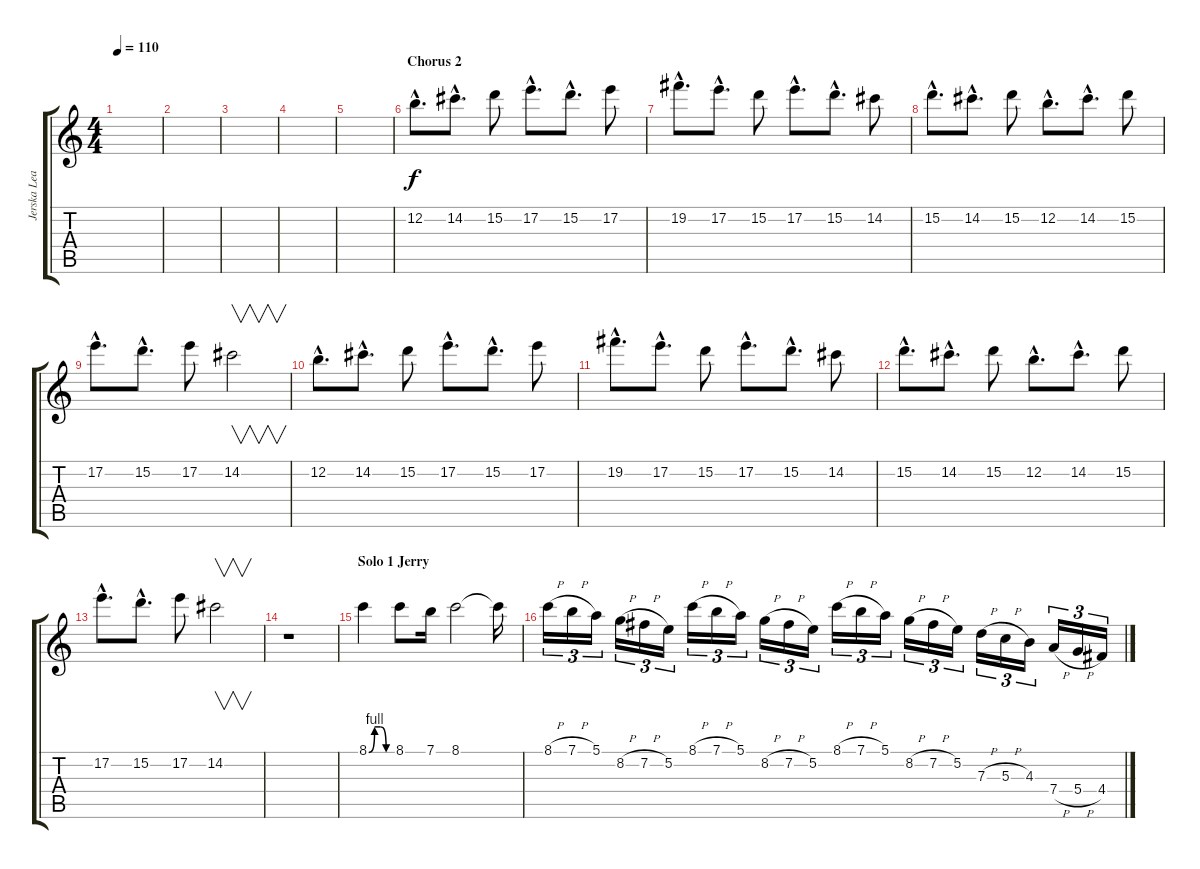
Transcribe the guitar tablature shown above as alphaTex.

\track ("Jerska Lead" "Jerska Lea") {instrument distortionguitar}
\staff {score tabs}
\tuning (E4 B3 G3 D3 A2 E2) {hide}
\ts (4 4)
\tempo 110
\clef g2
\ks c
|
|
|
|
|
\section ("" "Chorus 2")
12.2{hac}.8{d} 14.2{hac}.8{d} 15.2.8 17.2{hac}.8{d} 15.2{hac}.8{d} 17.2.8 |
19.2{hac}.8{d} 17.2{hac}.8{d} 15.2.8 17.2{hac}.8{d} 15.2{hac}.8{d} 14.2.8 |
15.2{hac}.8{d} 14.2{hac}.8{d} 15.2.8 12.2{hac}.8{d} 14.2{hac}.8{d} 15.2.8 |
17.2{hac}.8{d} 15.2{hac}.8{d} 17.2.8 14.2.2{v} |
12.2{hac}.8{d} 14.2{hac}.8{d} 15.2.8 17.2{hac}.8{d} 15.2{hac}.8{d} 17.2.8 |
19.2{hac}.8{d} 17.2{hac}.8{d} 15.2.8 17.2{hac}.8{d} 15.2{hac}.8{d} 14.2.8 |
15.2{hac}.8{d} 14.2{hac}.8{d} 15.2.8 12.2{hac}.8{d} 14.2{hac}.8{d} 15.2.8 |
17.2{hac}.8{d} 15.2{hac}.8{d} 17.2.8 14.2.2{v} |
r.1 |
\section ("" "Solo 1 Jerry")
8.1{be (custom 0 0 15 4 30 4 45 0 60 0)}.4 8.1.8 7.1.16 8.1.2 8.1{t}.16 |
8.1{h}.16{tu (3 2)} 7.1{h}.16{tu (3 2)} 5.1.16{tu (3 2)} 8.2{h}.16{tu (3 2)} 7.2{h}.16{tu (3 2)} 5.2.16{tu (3 2)} 8.1{h}.16{tu (3 2)} 7.1{h}.16{tu (3 2)} 5.1.16{tu (3 2)} 8.2{h}.16{tu (3 2)} 7.2{h}.16{tu (3 2)} 5.2.16{tu (3 2)} 8.1{h}.16{tu (3 2)} 7.1{h}.16{tu (3 2)} 5.1.16{tu (3 2)} 8.2{h}.16{tu (3 2)} 7.2{h}.16{tu (3 2)} 5.2.16{tu (3 2)} 7.3{h}.16{tu (3 2)} 5.3{h}.16{tu (3 2)} 4.3.16{tu (3 2)} 7.4{h}.16{tu (3 2)} 5.4{h}.16{tu (3 2)} 4.4.16{tu (3 2)}
